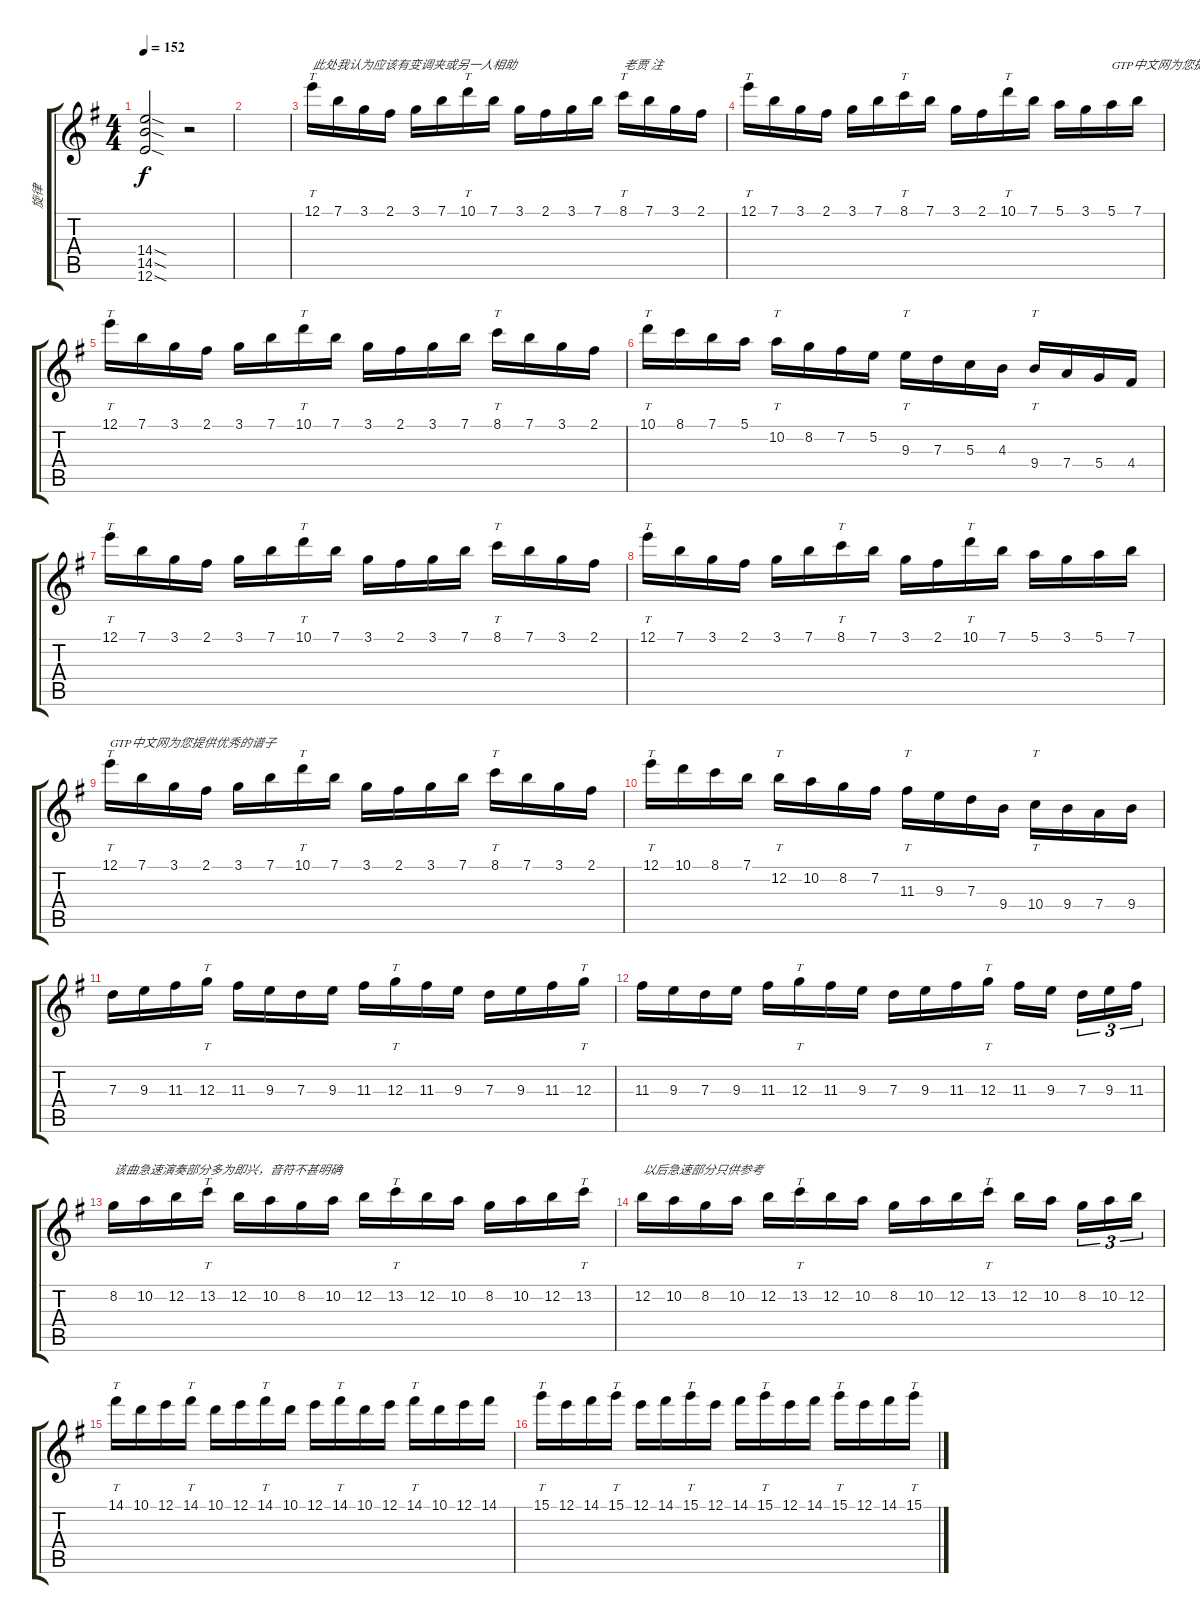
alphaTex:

\track ("旋律" "旋律") {instrument overdrivenguitar}
\staff {score tabs}
\tuning (E4 B3 G3 D3 A2 E2) {hide}
\ts (4 4)
\tempo 152
\clef g2
\ks g
(14.4{sod} 14.5{sod} 12.6{sod}).2{dy f} r.2 |
|
12.1.16{tt txt "此处我认为应该有变调夹或另一人相助"} 7.1.16 3.1.16 2.1.16 3.1.16 7.1.16 10.1.16{tt} 7.1.16 3.1.16 2.1.16 3.1.16 7.1.16 8.1.16{tt txt "老贾 注"} 7.1.16 3.1.16 2.1.16 |
12.1.16{tt} 7.1.16 3.1.16 2.1.16 3.1.16 7.1.16 8.1.16{tt} 7.1.16 3.1.16 2.1.16 10.1.16{tt} 7.1.16 5.1.16 3.1.16 5.1.16{txt "GTP中文网为您提供优秀的谱子"} 7.1.16 |
12.1.16{tt} 7.1.16 3.1.16 2.1.16 3.1.16 7.1.16 10.1.16{tt} 7.1.16 3.1.16 2.1.16 3.1.16 7.1.16 8.1.16{tt} 7.1.16 3.1.16 2.1.16 |
10.1.16{tt} 8.1.16 7.1.16 5.1.16 10.2.16{tt} 8.2.16 7.2.16 5.2.16 9.3.16{tt} 7.3.16 5.3.16 4.3.16 9.4.16{tt} 7.4.16 5.4.16 4.4.16 |
12.1.16{tt} 7.1.16 3.1.16 2.1.16 3.1.16 7.1.16 10.1.16{tt} 7.1.16 3.1.16 2.1.16 3.1.16 7.1.16 8.1.16{tt} 7.1.16 3.1.16 2.1.16 |
12.1.16{tt} 7.1.16 3.1.16 2.1.16 3.1.16 7.1.16 8.1.16{tt} 7.1.16 3.1.16 2.1.16 10.1.16{tt} 7.1.16 5.1.16 3.1.16 5.1.16 7.1.16 |
12.1.16{tt txt "GTP中文网为您提供优秀的谱子"} 7.1.16 3.1.16 2.1.16 3.1.16 7.1.16 10.1.16{tt} 7.1.16 3.1.16 2.1.16 3.1.16 7.1.16 8.1.16{tt} 7.1.16 3.1.16 2.1.16 |
12.1.16{tt} 10.1.16 8.1.16 7.1.16 12.2.16{tt} 10.2.16 8.2.16 7.2.16 11.3.16{tt} 9.3.16 7.3.16 9.4.16 10.4.16{tt} 9.4.16 7.4.16 9.4.16 |
7.3.16 9.3.16 11.3.16 12.3.16{tt} 11.3.16 9.3.16 7.3.16 9.3.16 11.3.16 12.3.16{tt} 11.3.16 9.3.16 7.3.16 9.3.16 11.3.16 12.3.16{tt} |
11.3.16 9.3.16 7.3.16 9.3.16 11.3.16 12.3.16{tt} 11.3.16 9.3.16 7.3.16 9.3.16 11.3.16 12.3.16{tt} 11.3.16 9.3.16 7.3.16{tu (3 2)} 9.3.16{tu (3 2)} 11.3.16{tu (3 2)} |
8.2.16{txt "该曲急速演奏部分多为即兴，音符不甚明确"} 10.2.16 12.2.16 13.2.16{tt} 12.2.16 10.2.16 8.2.16 10.2.16 12.2.16 13.2.16{tt} 12.2.16 10.2.16 8.2.16 10.2.16 12.2.16 13.2.16{tt} |
12.2.16{txt "以后急速部分只供参考"} 10.2.16 8.2.16 10.2.16 12.2.16 13.2.16{tt} 12.2.16 10.2.16 8.2.16 10.2.16 12.2.16 13.2.16{tt} 12.2.16 10.2.16 8.2.16{tu (3 2)} 10.2.16{tu (3 2)} 12.2.16{tu (3 2)} |
14.1.16{tt} 10.1.16 12.1.16 14.1.16{tt} 10.1.16 12.1.16 14.1.16{tt} 10.1.16 12.1.16 14.1.16{tt} 10.1.16 12.1.16 14.1.16{tt} 10.1.16 12.1.16 14.1.16 |
15.1.16{tt} 12.1.16 14.1.16 15.1.16{tt} 12.1.16 14.1.16 15.1.16{tt} 12.1.16 14.1.16 15.1.16{tt} 12.1.16 14.1.16 15.1.16{tt} 12.1.16 14.1.16 15.1.16{tt}
